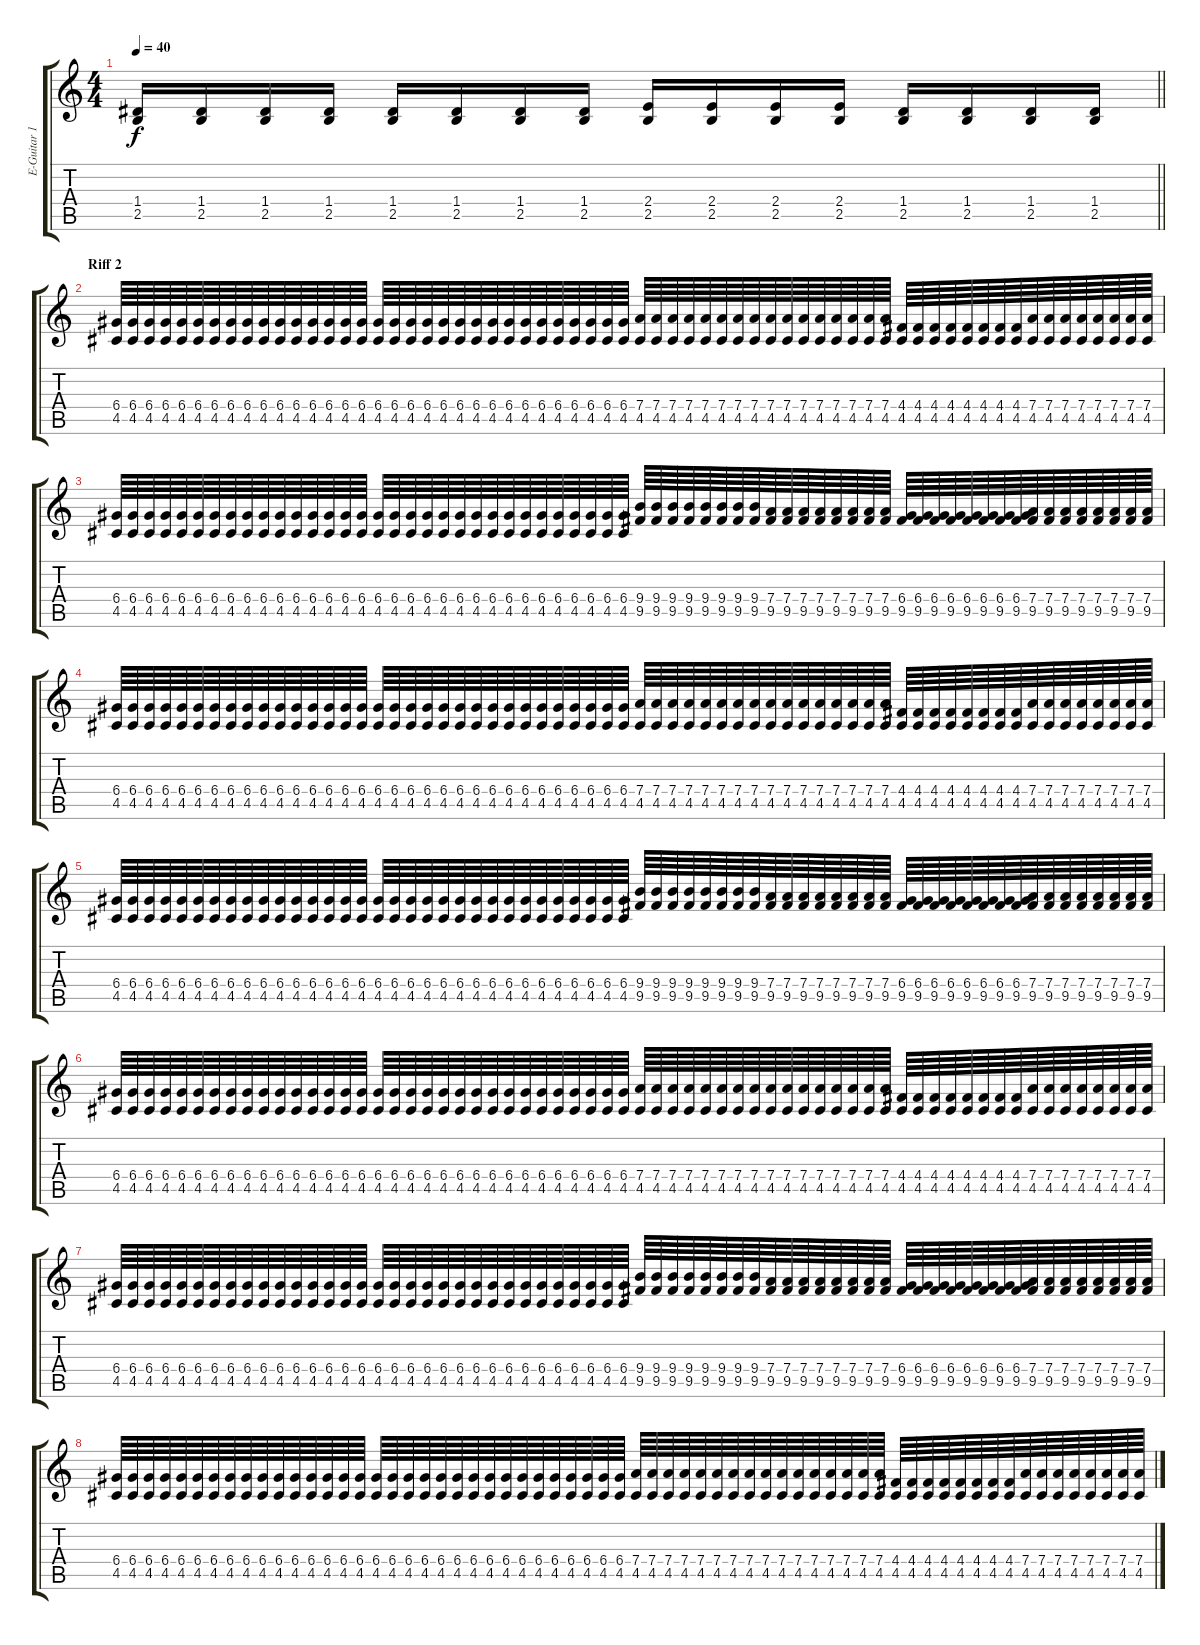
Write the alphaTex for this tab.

\track ("E-Guitar 1" "E-Guitar 1") {instrument distortionguitar}
\staff {score tabs}
\tuning (E4 B3 G3 D3 A2 E2) {hide}
\ts (4 4)
\tempo 40
\clef g2
\barLineRight lightlight
\ks c
(1.4 2.5).16{dy f} (1.4 2.5).16 (1.4 2.5).16 (1.4 2.5).16 (1.4 2.5).16 (1.4 2.5).16 (1.4 2.5).16 (1.4 2.5).16 (2.4 2.5).16 (2.4 2.5).16 (2.4 2.5).16 (2.4 2.5).16 (1.4 2.5).16 (1.4 2.5).16 (1.4 2.5).16 (1.4 2.5).16 |
\section ("" "Riff 2")
(6.4 4.5).64 (6.4 4.5).64 (6.4 4.5).64 (6.4 4.5).64 (6.4 4.5).64 (6.4 4.5).64 (6.4 4.5).64 (6.4 4.5).64 (6.4 4.5).64 (6.4 4.5).64 (6.4 4.5).64 (6.4 4.5).64 (6.4 4.5).64 (6.4 4.5).64 (6.4 4.5).64 (6.4 4.5).64 (6.4 4.5).64 (6.4 4.5).64 (6.4 4.5).64 (6.4 4.5).64 (6.4 4.5).64 (6.4 4.5).64 (6.4 4.5).64 (6.4 4.5).64 (6.4 4.5).64 (6.4 4.5).64 (6.4 4.5).64 (6.4 4.5).64 (6.4 4.5).64 (6.4 4.5).64 (6.4 4.5).64 (6.4 4.5).64 (7.4 4.5).64 (7.4 4.5).64 (7.4 4.5).64 (7.4 4.5).64 (7.4 4.5).64 (7.4 4.5).64 (7.4 4.5).64 (7.4 4.5).64 (7.4 4.5).64 (7.4 4.5).64 (7.4 4.5).64 (7.4 4.5).64 (7.4 4.5).64 (7.4 4.5).64 (7.4 4.5).64 (7.4 4.5).64 (4.4 4.5).64 (4.4 4.5).64 (4.4 4.5).64 (4.4 4.5).64 (4.4 4.5).64 (4.4 4.5).64 (4.4 4.5).64 (4.4 4.5).64 (7.4 4.5).64 (7.4 4.5).64 (7.4 4.5).64 (7.4 4.5).64 (7.4 4.5).64 (7.4 4.5).64 (7.4 4.5).64 (7.4 4.5).64 |
(6.4 4.5).64 (6.4 4.5).64 (6.4 4.5).64 (6.4 4.5).64 (6.4 4.5).64 (6.4 4.5).64 (6.4 4.5).64 (6.4 4.5).64 (6.4 4.5).64 (6.4 4.5).64 (6.4 4.5).64 (6.4 4.5).64 (6.4 4.5).64 (6.4 4.5).64 (6.4 4.5).64 (6.4 4.5).64 (6.4 4.5).64 (6.4 4.5).64 (6.4 4.5).64 (6.4 4.5).64 (6.4 4.5).64 (6.4 4.5).64 (6.4 4.5).64 (6.4 4.5).64 (6.4 4.5).64 (6.4 4.5).64 (6.4 4.5).64 (6.4 4.5).64 (6.4 4.5).64 (6.4 4.5).64 (6.4 4.5).64 (6.4 4.5).64 (9.4 9.5).64 (9.4 9.5).64 (9.4 9.5).64 (9.4 9.5).64 (9.4 9.5).64 (9.4 9.5).64 (9.4 9.5).64 (9.4 9.5).64 (7.4 9.5).64 (7.4 9.5).64 (7.4 9.5).64 (7.4 9.5).64 (7.4 9.5).64 (7.4 9.5).64 (7.4 9.5).64 (7.4 9.5).64 (6.4 9.5).64 (6.4 9.5).64 (6.4 9.5).64 (6.4 9.5).64 (6.4 9.5).64 (6.4 9.5).64 (6.4 9.5).64 (6.4 9.5).64 (7.4 9.5).64 (7.4 9.5).64 (7.4 9.5).64 (7.4 9.5).64 (7.4 9.5).64 (7.4 9.5).64 (7.4 9.5).64 (7.4 9.5).64 |
(6.4 4.5).64 (6.4 4.5).64 (6.4 4.5).64 (6.4 4.5).64 (6.4 4.5).64 (6.4 4.5).64 (6.4 4.5).64 (6.4 4.5).64 (6.4 4.5).64 (6.4 4.5).64 (6.4 4.5).64 (6.4 4.5).64 (6.4 4.5).64 (6.4 4.5).64 (6.4 4.5).64 (6.4 4.5).64 (6.4 4.5).64 (6.4 4.5).64 (6.4 4.5).64 (6.4 4.5).64 (6.4 4.5).64 (6.4 4.5).64 (6.4 4.5).64 (6.4 4.5).64 (6.4 4.5).64 (6.4 4.5).64 (6.4 4.5).64 (6.4 4.5).64 (6.4 4.5).64 (6.4 4.5).64 (6.4 4.5).64 (6.4 4.5).64 (7.4 4.5).64 (7.4 4.5).64 (7.4 4.5).64 (7.4 4.5).64 (7.4 4.5).64 (7.4 4.5).64 (7.4 4.5).64 (7.4 4.5).64 (7.4 4.5).64 (7.4 4.5).64 (7.4 4.5).64 (7.4 4.5).64 (7.4 4.5).64 (7.4 4.5).64 (7.4 4.5).64 (7.4 4.5).64 (4.4 4.5).64 (4.4 4.5).64 (4.4 4.5).64 (4.4 4.5).64 (4.4 4.5).64 (4.4 4.5).64 (4.4 4.5).64 (4.4 4.5).64 (7.4 4.5).64 (7.4 4.5).64 (7.4 4.5).64 (7.4 4.5).64 (7.4 4.5).64 (7.4 4.5).64 (7.4 4.5).64 (7.4 4.5).64 |
(6.4 4.5).64 (6.4 4.5).64 (6.4 4.5).64 (6.4 4.5).64 (6.4 4.5).64 (6.4 4.5).64 (6.4 4.5).64 (6.4 4.5).64 (6.4 4.5).64 (6.4 4.5).64 (6.4 4.5).64 (6.4 4.5).64 (6.4 4.5).64 (6.4 4.5).64 (6.4 4.5).64 (6.4 4.5).64 (6.4 4.5).64 (6.4 4.5).64 (6.4 4.5).64 (6.4 4.5).64 (6.4 4.5).64 (6.4 4.5).64 (6.4 4.5).64 (6.4 4.5).64 (6.4 4.5).64 (6.4 4.5).64 (6.4 4.5).64 (6.4 4.5).64 (6.4 4.5).64 (6.4 4.5).64 (6.4 4.5).64 (6.4 4.5).64 (9.4 9.5).64 (9.4 9.5).64 (9.4 9.5).64 (9.4 9.5).64 (9.4 9.5).64 (9.4 9.5).64 (9.4 9.5).64 (9.4 9.5).64 (7.4 9.5).64 (7.4 9.5).64 (7.4 9.5).64 (7.4 9.5).64 (7.4 9.5).64 (7.4 9.5).64 (7.4 9.5).64 (7.4 9.5).64 (6.4 9.5).64 (6.4 9.5).64 (6.4 9.5).64 (6.4 9.5).64 (6.4 9.5).64 (6.4 9.5).64 (6.4 9.5).64 (6.4 9.5).64 (7.4 9.5).64 (7.4 9.5).64 (7.4 9.5).64 (7.4 9.5).64 (7.4 9.5).64 (7.4 9.5).64 (7.4 9.5).64 (7.4 9.5).64 |
(6.4 4.5).64 (6.4 4.5).64 (6.4 4.5).64 (6.4 4.5).64 (6.4 4.5).64 (6.4 4.5).64 (6.4 4.5).64 (6.4 4.5).64 (6.4 4.5).64 (6.4 4.5).64 (6.4 4.5).64 (6.4 4.5).64 (6.4 4.5).64 (6.4 4.5).64 (6.4 4.5).64 (6.4 4.5).64 (6.4 4.5).64 (6.4 4.5).64 (6.4 4.5).64 (6.4 4.5).64 (6.4 4.5).64 (6.4 4.5).64 (6.4 4.5).64 (6.4 4.5).64 (6.4 4.5).64 (6.4 4.5).64 (6.4 4.5).64 (6.4 4.5).64 (6.4 4.5).64 (6.4 4.5).64 (6.4 4.5).64 (6.4 4.5).64 (7.4 4.5).64 (7.4 4.5).64 (7.4 4.5).64 (7.4 4.5).64 (7.4 4.5).64 (7.4 4.5).64 (7.4 4.5).64 (7.4 4.5).64 (7.4 4.5).64 (7.4 4.5).64 (7.4 4.5).64 (7.4 4.5).64 (7.4 4.5).64 (7.4 4.5).64 (7.4 4.5).64 (7.4 4.5).64 (4.4 4.5).64 (4.4 4.5).64 (4.4 4.5).64 (4.4 4.5).64 (4.4 4.5).64 (4.4 4.5).64 (4.4 4.5).64 (4.4 4.5).64 (7.4 4.5).64 (7.4 4.5).64 (7.4 4.5).64 (7.4 4.5).64 (7.4 4.5).64 (7.4 4.5).64 (7.4 4.5).64 (7.4 4.5).64 |
(6.4 4.5).64 (6.4 4.5).64 (6.4 4.5).64 (6.4 4.5).64 (6.4 4.5).64 (6.4 4.5).64 (6.4 4.5).64 (6.4 4.5).64 (6.4 4.5).64 (6.4 4.5).64 (6.4 4.5).64 (6.4 4.5).64 (6.4 4.5).64 (6.4 4.5).64 (6.4 4.5).64 (6.4 4.5).64 (6.4 4.5).64 (6.4 4.5).64 (6.4 4.5).64 (6.4 4.5).64 (6.4 4.5).64 (6.4 4.5).64 (6.4 4.5).64 (6.4 4.5).64 (6.4 4.5).64 (6.4 4.5).64 (6.4 4.5).64 (6.4 4.5).64 (6.4 4.5).64 (6.4 4.5).64 (6.4 4.5).64 (6.4 4.5).64 (9.4 9.5).64 (9.4 9.5).64 (9.4 9.5).64 (9.4 9.5).64 (9.4 9.5).64 (9.4 9.5).64 (9.4 9.5).64 (9.4 9.5).64 (7.4 9.5).64 (7.4 9.5).64 (7.4 9.5).64 (7.4 9.5).64 (7.4 9.5).64 (7.4 9.5).64 (7.4 9.5).64 (7.4 9.5).64 (6.4 9.5).64 (6.4 9.5).64 (6.4 9.5).64 (6.4 9.5).64 (6.4 9.5).64 (6.4 9.5).64 (6.4 9.5).64 (6.4 9.5).64 (7.4 9.5).64 (7.4 9.5).64 (7.4 9.5).64 (7.4 9.5).64 (7.4 9.5).64 (7.4 9.5).64 (7.4 9.5).64 (7.4 9.5).64 |
(6.4 4.5).64 (6.4 4.5).64 (6.4 4.5).64 (6.4 4.5).64 (6.4 4.5).64 (6.4 4.5).64 (6.4 4.5).64 (6.4 4.5).64 (6.4 4.5).64 (6.4 4.5).64 (6.4 4.5).64 (6.4 4.5).64 (6.4 4.5).64 (6.4 4.5).64 (6.4 4.5).64 (6.4 4.5).64 (6.4 4.5).64 (6.4 4.5).64 (6.4 4.5).64 (6.4 4.5).64 (6.4 4.5).64 (6.4 4.5).64 (6.4 4.5).64 (6.4 4.5).64 (6.4 4.5).64 (6.4 4.5).64 (6.4 4.5).64 (6.4 4.5).64 (6.4 4.5).64 (6.4 4.5).64 (6.4 4.5).64 (6.4 4.5).64 (7.4 4.5).64 (7.4 4.5).64 (7.4 4.5).64 (7.4 4.5).64 (7.4 4.5).64 (7.4 4.5).64 (7.4 4.5).64 (7.4 4.5).64 (7.4 4.5).64 (7.4 4.5).64 (7.4 4.5).64 (7.4 4.5).64 (7.4 4.5).64 (7.4 4.5).64 (7.4 4.5).64 (7.4 4.5).64 (4.4 4.5).64 (4.4 4.5).64 (4.4 4.5).64 (4.4 4.5).64 (4.4 4.5).64 (4.4 4.5).64 (4.4 4.5).64 (4.4 4.5).64 (7.4 4.5).64 (7.4 4.5).64 (7.4 4.5).64 (7.4 4.5).64 (7.4 4.5).64 (7.4 4.5).64 (7.4 4.5).64 (7.4 4.5).64
